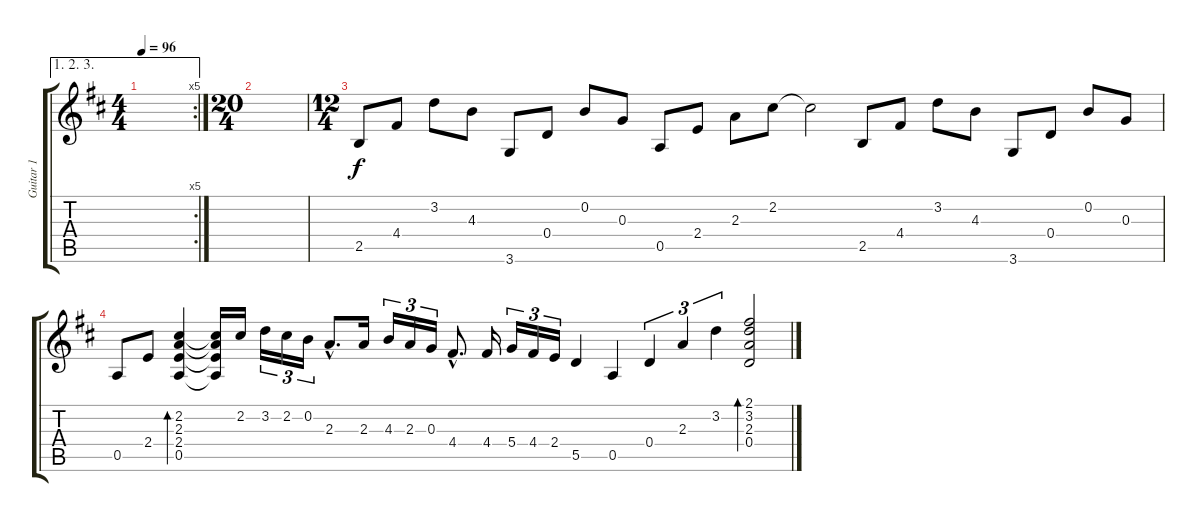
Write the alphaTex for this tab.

\track ("Guitar 1" "Guitar 1") {instrument acousticguitarsteel}
\staff {score tabs}
\tuning (E4 B3 G3 D3 A2 E2) {hide}
\ae (1 2 3)
\rc 5
\ts (4 4)
\tempo 96
\clef g2
\ks d
|
\ts (20 4)
|
\ts (12 4)
2.5.8 4.4.8 3.2.8 4.3.8 3.6.8 0.4.8 0.2.8 0.3.8 0.5.8 2.4.8 2.3.8 2.2.8 2.2{t}.2 2.5.8 4.4.8 3.2.8 4.3.8 3.6.8 0.4.8 0.2.8 0.3.8 |
0.5.8 2.4.8 (2.2 2.3 2.4 0.5).4{bd 60} (2.2{t} 2.3{t} 2.4{t} 0.5{t}).16 2.2.16 3.2.16{tu (3 2)} 2.2.16{tu (3 2)} 0.2.16{tu (3 2)} 2.3{hac}.8{d} 2.3.16 4.3.16{tu (3 2)} 2.3.16{tu (3 2)} 0.3.16{tu (3 2)} 4.4{hac}.8{d} 4.4.16 5.4.16{tu (3 2)} 4.4.16{tu (3 2)} 2.4.16{tu (3 2)} 5.5.4 0.5.4 0.4.4{tu (3 2)} 2.3.4{tu (3 2)} 3.2.4{tu (3 2)} (2.1 3.2 2.3 0.4).2{bd 60}
